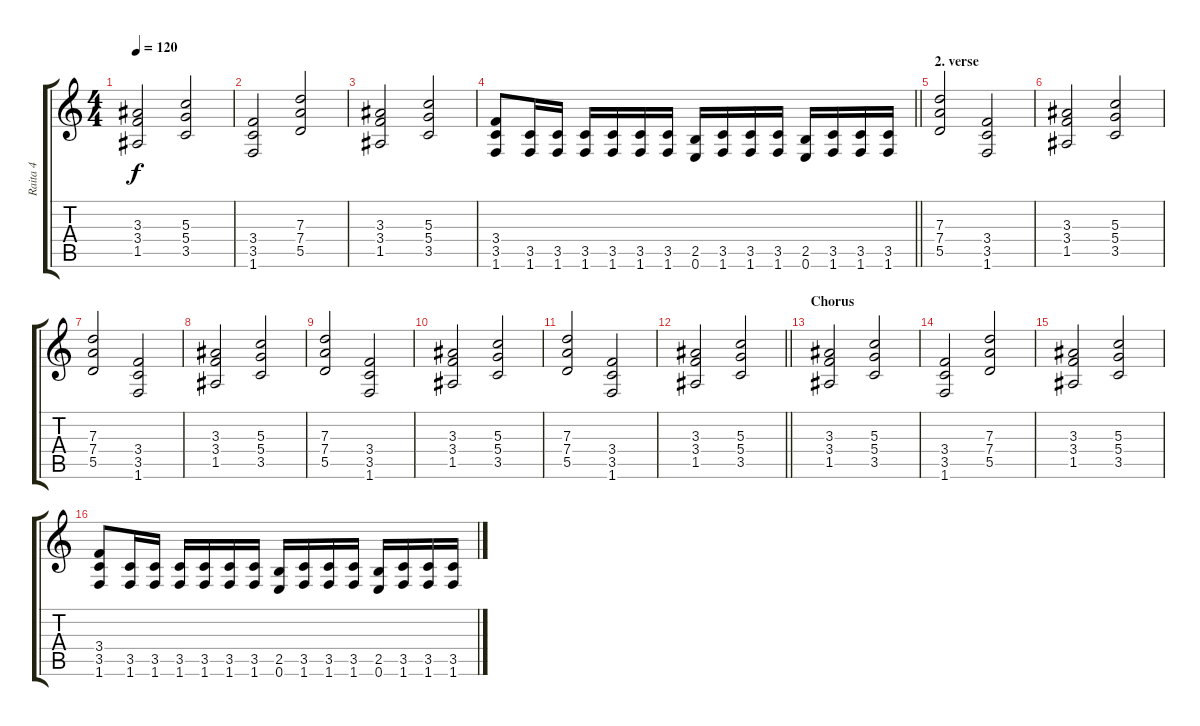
\track ("Raita 4" "Raita 4") {instrument overdrivenguitar}
\staff {score tabs}
\tuning (E4 B3 G3 D3 A2 E2) {hide}
\ts (4 4)
\tempo 120
\clef g2
\ks c
(3.3 3.4 1.5).2{dy f} (5.3 5.4 3.5).2 |
(3.4 3.5 1.6).2 (7.3 7.4 5.5).2 |
(3.3 3.4 1.5).2 (5.3 5.4 3.5).2 |
\barLineRight lightlight
(3.4 3.5 1.6).8 (3.5 1.6).16 (3.5 1.6).16 (3.5 1.6).16 (3.5 1.6).16 (3.5 1.6).16 (3.5 1.6).16 (2.5 0.6).16 (3.5 1.6).16 (3.5 1.6).16 (3.5 1.6).16 (2.5 0.6).16 (3.5 1.6).16 (3.5 1.6).16 (3.5 1.6).16 |
\section ("" "2. verse")
(7.3 7.4 5.5).2 (3.4 3.5 1.6).2 |
(3.3 3.4 1.5).2 (5.3 5.4 3.5).2 |
(7.3 7.4 5.5).2 (3.4 3.5 1.6).2 |
(3.3 3.4 1.5).2 (5.3 5.4 3.5).2 |
(7.3 7.4 5.5).2 (3.4 3.5 1.6).2 |
(3.3 3.4 1.5).2 (5.3 5.4 3.5).2 |
(7.3 7.4 5.5).2 (3.4 3.5 1.6).2 |
\barLineRight lightlight
(3.3 3.4 1.5).2 (5.3 5.4 3.5).2 |
\section ("" "Chorus")
(3.3 3.4 1.5).2 (5.3 5.4 3.5).2 |
(3.4 3.5 1.6).2 (7.3 7.4 5.5).2 |
(3.3 3.4 1.5).2 (5.3 5.4 3.5).2 |
(3.4 3.5 1.6).8 (3.5 1.6).16 (3.5 1.6).16 (3.5 1.6).16 (3.5 1.6).16 (3.5 1.6).16 (3.5 1.6).16 (2.5 0.6).16 (3.5 1.6).16 (3.5 1.6).16 (3.5 1.6).16 (2.5 0.6).16 (3.5 1.6).16 (3.5 1.6).16 (3.5 1.6).16
